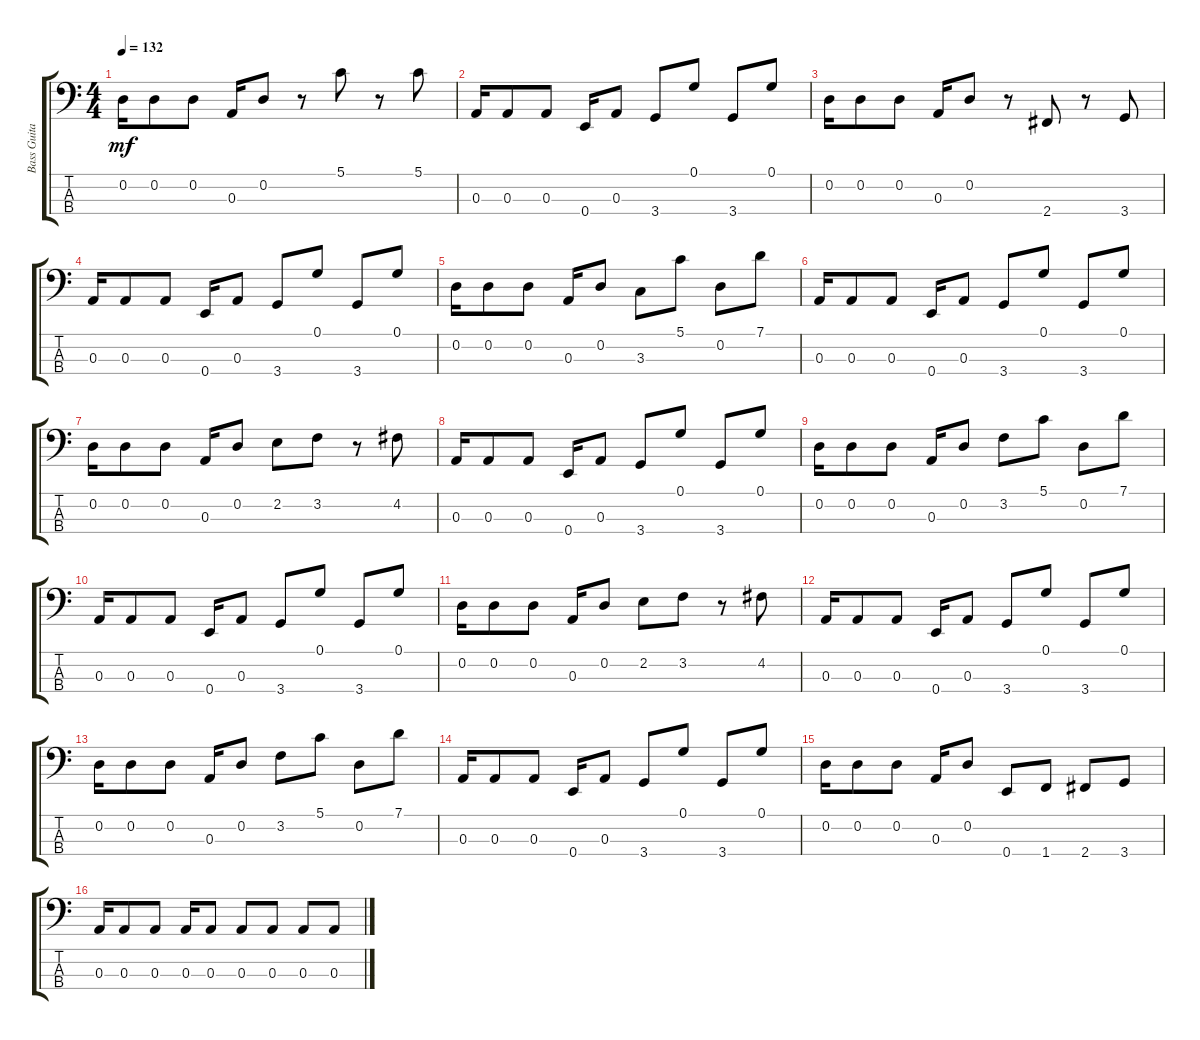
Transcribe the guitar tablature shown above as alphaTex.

\track ("Bass Guitar" "Bass Guita") {instrument electricbassfinger}
\staff {score tabs}
\tuning (G2 D2 A1 E1) {hide}
\ts (4 4)
\tempo 132
\clef f4
\ks c
0.2.16{dy mf} 0.2.8 0.2.8 0.3.16 0.2.8 r.8 5.1.8{instrument slapbass1} r.8 5.1.8 |
0.3.16{instrument electricbassfinger} 0.3.8 0.3.8 0.4.16 0.3.8 3.4.8 0.1.8 3.4.8 0.1.8 |
0.2.16 0.2.8 0.2.8 0.3.16 0.2.8 r.8 2.4.8 r.8 3.4.8 |
0.3.16 0.3.8 0.3.8 0.4.16 0.3.8 3.4.8 0.1.8 3.4.8 0.1.8 |
0.2.16 0.2.8 0.2.8 0.3.16 0.2.8 3.3.8 5.1.8 0.2.8 7.1.8 |
0.3.16 0.3.8 0.3.8 0.4.16 0.3.8 3.4.8 0.1.8 3.4.8 0.1.8 |
0.2.16 0.2.8 0.2.8 0.3.16 0.2.8 2.2.8 3.2.8 r.8 4.2.8 |
0.3.16 0.3.8 0.3.8 0.4.16 0.3.8 3.4.8 0.1.8 3.4.8 0.1.8 |
0.2.16 0.2.8 0.2.8 0.3.16 0.2.8 3.2.8 5.1.8 0.2.8 7.1.8 |
0.3.16 0.3.8 0.3.8 0.4.16 0.3.8 3.4.8 0.1.8 3.4.8 0.1.8 |
0.2.16 0.2.8 0.2.8 0.3.16 0.2.8 2.2.8 3.2.8 r.8 4.2.8 |
0.3.16 0.3.8 0.3.8 0.4.16 0.3.8 3.4.8 0.1.8 3.4.8 0.1.8 |
0.2.16 0.2.8 0.2.8 0.3.16 0.2.8 3.2.8 5.1.8 0.2.8 7.1.8 |
0.3.16 0.3.8 0.3.8 0.4.16 0.3.8 3.4.8 0.1.8 3.4.8 0.1.8 |
0.2.16 0.2.8 0.2.8 0.3.16 0.2.8 0.4.8 1.4.8 2.4.8 3.4.8 |
0.3.16 0.3.8 0.3.8 0.3.16 0.3.8 0.3.8 0.3.8 0.3.8 0.3.8
